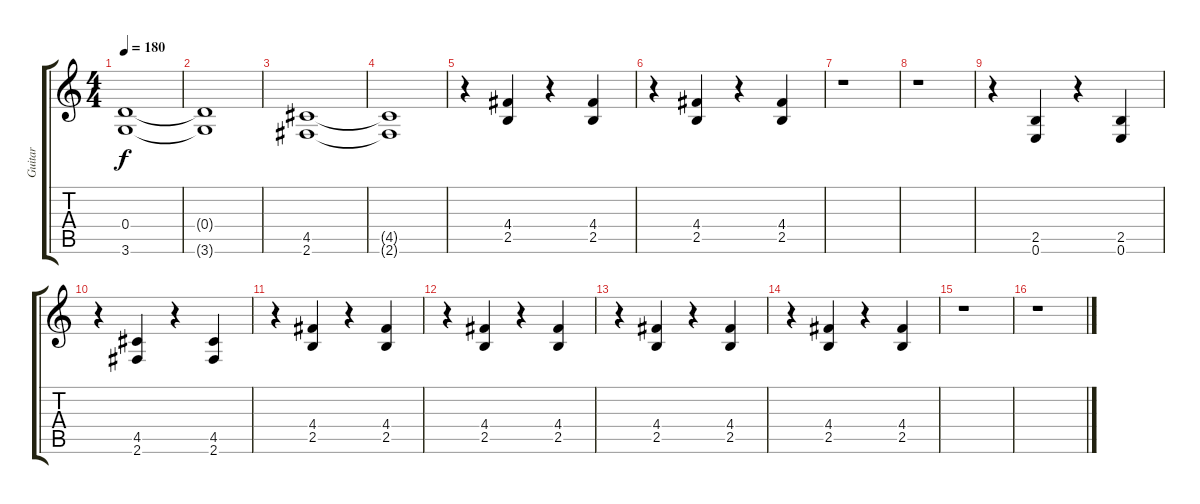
\track ("Guitar" "Guitar") {instrument distortionguitar}
\staff {score tabs}
\tuning (E4 B3 G3 D3 A2 E2) {hide}
\ts (4 4)
\tempo 180
\clef g2
\ks c
(0.4 3.6).1{dy f} |
(0.4{t} 3.6{t}).1 |
(4.5 2.6).1 |
(4.5{t} 2.6{t}).1 |
r.4 (4.4 2.5).4{volume 12 instrument distortionguitar} r.4 (4.4 2.5).4 |
r.4 (4.4 2.5).4 r.4 (4.4 2.5).4 |
r.1 |
r.1 |
r.4 (2.5 0.6).4 r.4 (2.5 0.6).4 |
r.4 (4.5 2.6).4 r.4 (4.5 2.6).4 |
r.4 (4.4 2.5).4 r.4 (4.4 2.5).4 |
r.4 (4.4 2.5).4 r.4 (4.4 2.5).4 |
r.4 (4.4 2.5).4 r.4 (4.4 2.5).4 |
r.4 (4.4 2.5).4 r.4 (4.4 2.5).4 |
r.1 |
r.1
